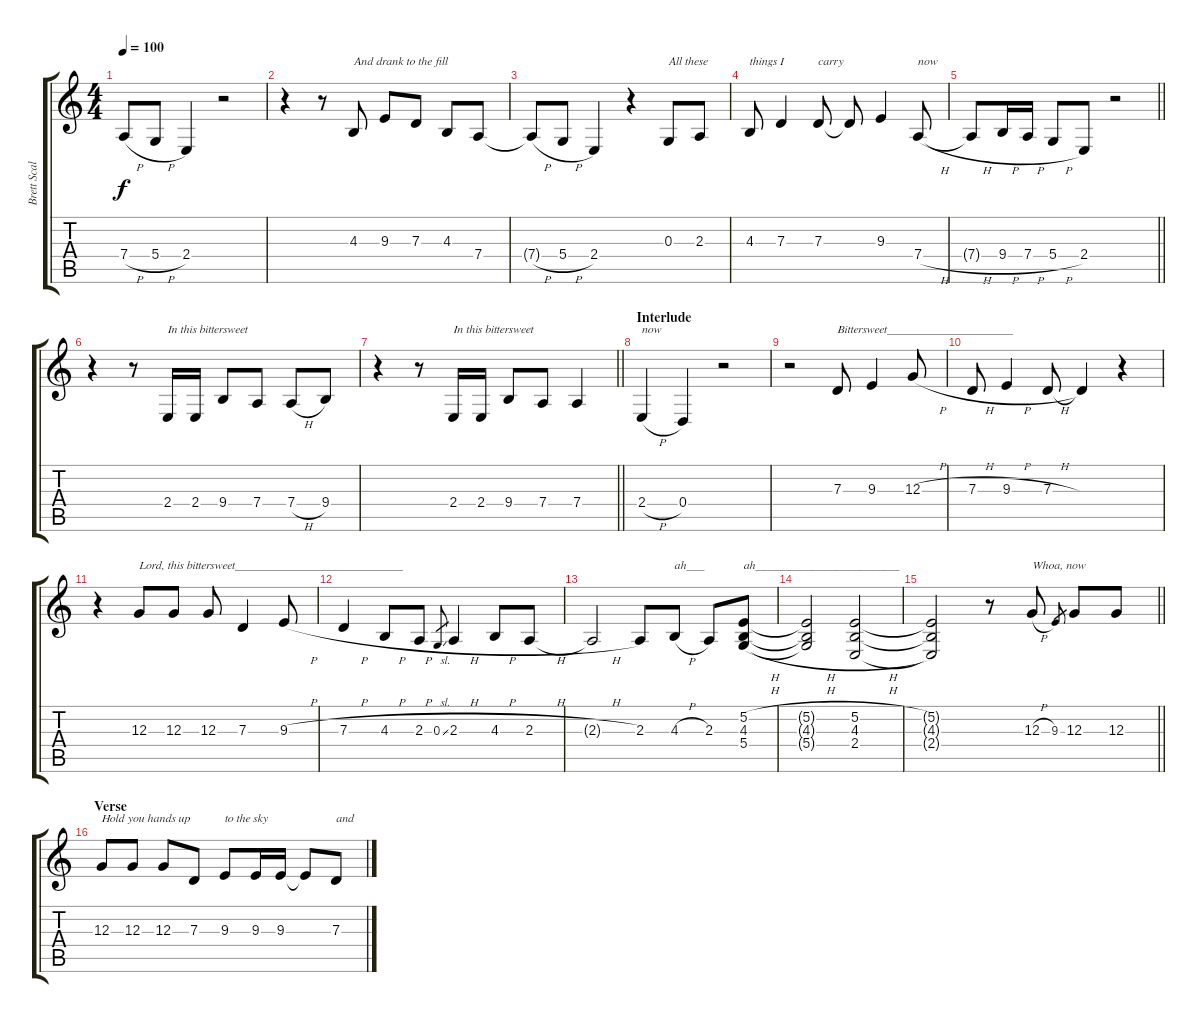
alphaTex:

\track ("Brett Scallions (Vocals)" "Brett Scal") {instrument violin}
\staff {score tabs}
\tuning (E4 B3 G3 D3 A2 E2) {hide}
\ts (4 4)
\tempo 100
\clef g2
\ks c
7.4{h t}.8{dy f} 5.4{h}.8 2.4.4 r.2 |
r.4 r.8 4.3.8{txt "And drank to the fill"} 9.3.8 7.3.8 4.3.8 7.4.8 |
7.4{h t}.8 5.4{h}.8 2.4.4 r.4 0.3.8{txt "All these"} 2.3.8 |
4.3.8{txt "things I"} 7.3.4 7.3.8{txt "carry"} 7.3{t}.8 9.3.4 7.4{h}.8{txt "now"} |
\barLineRight lightlight
7.4{h t}.8 9.4{h}.16 7.4{h}.16 5.4{h}.8 2.4.8 r.2 |
r.4 r.8 2.4.16{txt "In this bittersweet"} 2.4.16 9.4.8 7.4.8 7.4{h}.8 9.4.8 |
\barLineRight lightlight
r.4 r.8 2.4.16{txt "In this bittersweet"} 2.4.16 9.4.8 7.4.8 7.4.4 |
\section ("" "Interlude")
2.4{h}.4{txt "now"} 0.4.4 r.2 |
r.2 7.3.8{txt "Bittersweet_____________________"} 9.3.4 12.3{h}.8 |
7.3{h}.8 9.3{h}.4 7.3{h}.8 7.3{t}.4 r.4 |
r.4 12.3.8{txt "Lord, this bittersweet____________________________"} 12.3.8 12.3.8 7.3.4 9.3{h}.8 |
7.3{h}.4 4.3{h}.8 2.3{h}.8 0.3{sl}.8{gr} 2.3{h}.4 4.3{h}.8 2.3{h}.8 |
2.3{h t}.2 2.3.8 4.3{h}.8{txt "ah___"} 2.3.8 (5.2{h} 4.3{h} 5.4{h}).8{txt "ah________________________"} |
(5.2{h t} 4.3{h t} 5.4{h t}).2 (5.2{h} 4.3{h} 2.4{h}).2 |
\barLineRight lightlight
(5.2{t} 4.3{t} 2.4{t}).2 r.8 12.3{h}.8{txt "Whoa, now"} 9.3.8{gr} 12.3.8 12.3.8 |
\section ("" "Verse")
12.3.8{txt "Hold you hands up"} 12.3.8 12.3.8 7.3.8 9.3.8{txt "to the sky"} 9.3.16 9.3.16 9.3{t}.8 7.3.8{txt "and"}
